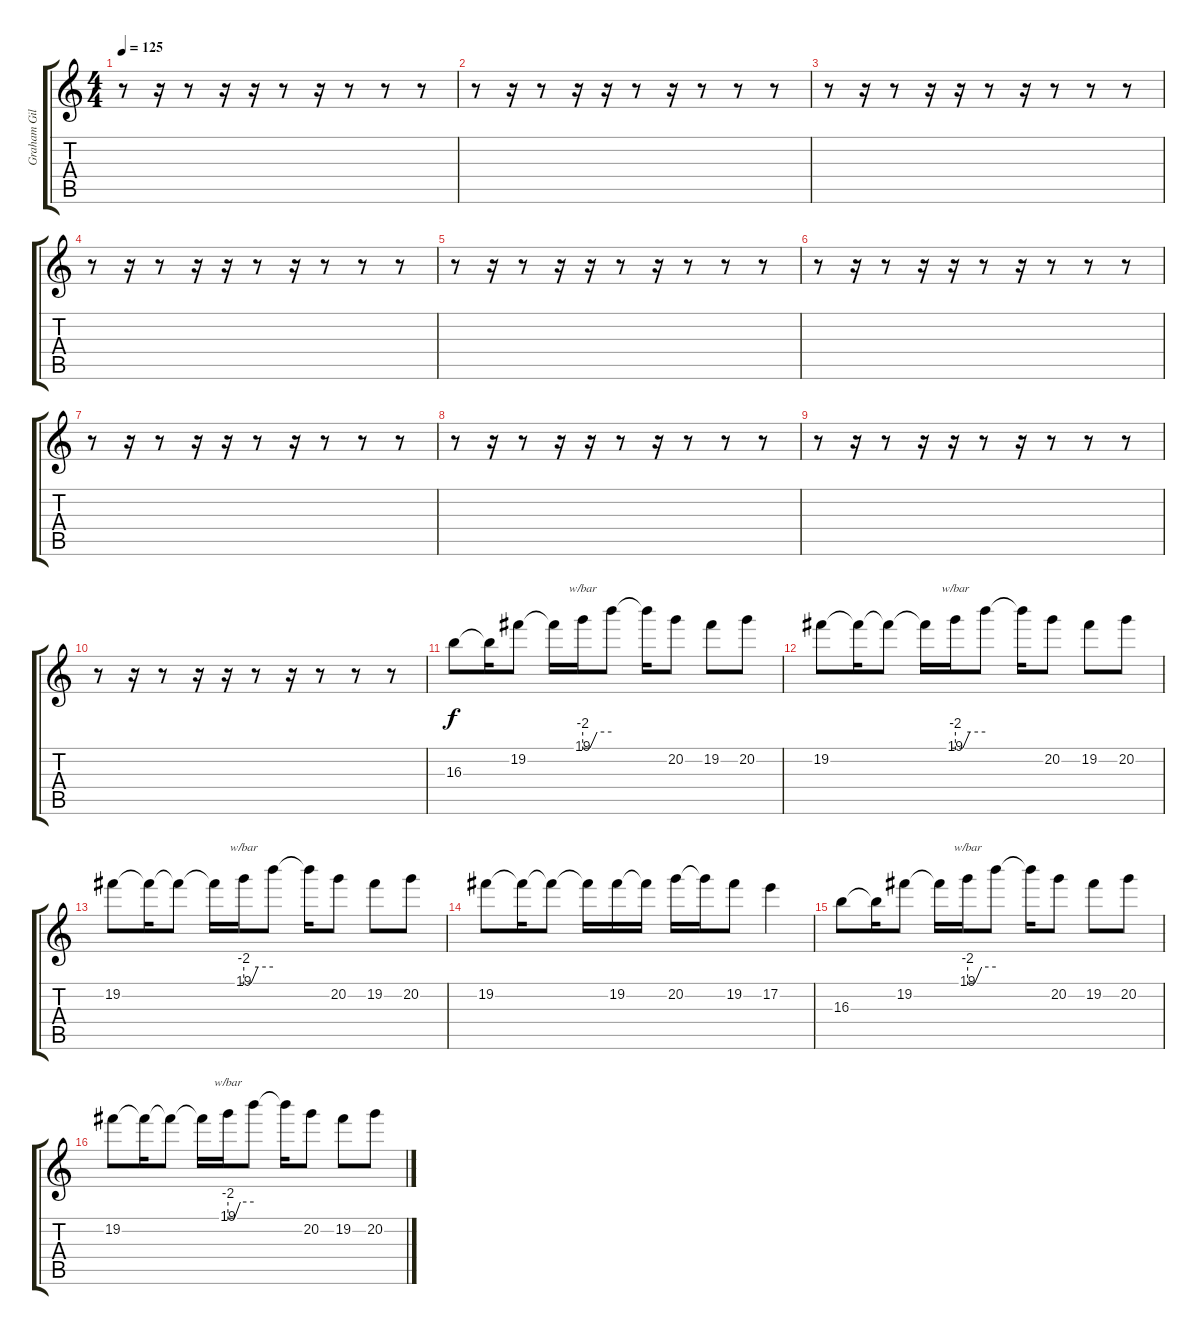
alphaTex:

\track ("Graham Gillespie" "Graham Gil") {instrument distortionguitar}
\staff {score tabs}
\tuning (E4 B3 G3 D3 A2 D2) {hide}
\ts (4 4)
\tempo 125
\clef g2
\ks c
r.8{dy f} r.16 r.8 r.16 r.16 r.8 r.16 r.8 r.8 r.8 |
r.8 r.16 r.8 r.16 r.16 r.8 r.16 r.8 r.8 r.8 |
r.8 r.16 r.8 r.16 r.16 r.8 r.16 r.8 r.8 r.8 |
r.8 r.16 r.8 r.16 r.16 r.8 r.16 r.8 r.8 r.8 |
r.8 r.16 r.8 r.16 r.16 r.8 r.16 r.8 r.8 r.8 |
r.8 r.16 r.8 r.16 r.16 r.8 r.16 r.8 r.8 r.8 |
r.8 r.16 r.8 r.16 r.16 r.8 r.16 r.8 r.8 r.8 |
r.8 r.16 r.8 r.16 r.16 r.8 r.16 r.8 r.8 r.8 |
r.8 r.16 r.8 r.16 r.16 r.8 r.16 r.8 r.8 r.8 |
r.8 r.16 r.8 r.16 r.16 r.8 r.16 r.8 r.8 r.8 |
16.3.8{volume 14 instrument distortionguitar} 16.3{t}.16 19.2.8 19.2{t}.16 19.1.16{tbe (custom default 0 -8 15 -8 30 0 60 0)} 19.1{t}.8 19.1{t}.16 20.2.8 19.2.8 20.2.8 |
19.2.8 19.2{t}.16 19.2{t}.8 19.2{t}.16 19.1.16{tbe (custom default 0 -8 15 -8 29 0 60 0)} 19.1{t}.8 19.1{t}.16 20.2.8 19.2.8 20.2.8 |
19.2.8 19.2{t}.16 19.2{t}.8 19.2{t}.16 19.1.16{tbe (custom default 0 -8 15 -8 29 0 60 0)} 19.1{t}.8 19.1{t}.16 20.2.8 19.2.8 20.2.8 |
19.2.8 19.2{t}.16 19.2{t}.8 19.2{t}.16 19.2.16 19.2{t}.16 20.2.16 20.2{t}.16 19.2.8 17.2.4 |
16.3.8{instrument distortionguitar} 16.3{t}.16 19.2.8 19.2{t}.16 19.1.16{tbe (custom default 0 -8 15 -8 30 0 60 0)} 19.1{t}.8 19.1{t}.16 20.2.8 19.2.8 20.2.8 |
19.2.8 19.2{t}.16 19.2{t}.8 19.2{t}.16 19.1.16{tbe (custom default 0 -8 15 -8 29 0 60 0)} 19.1{t}.8 19.1{t}.16 20.2.8 19.2.8 20.2.8
